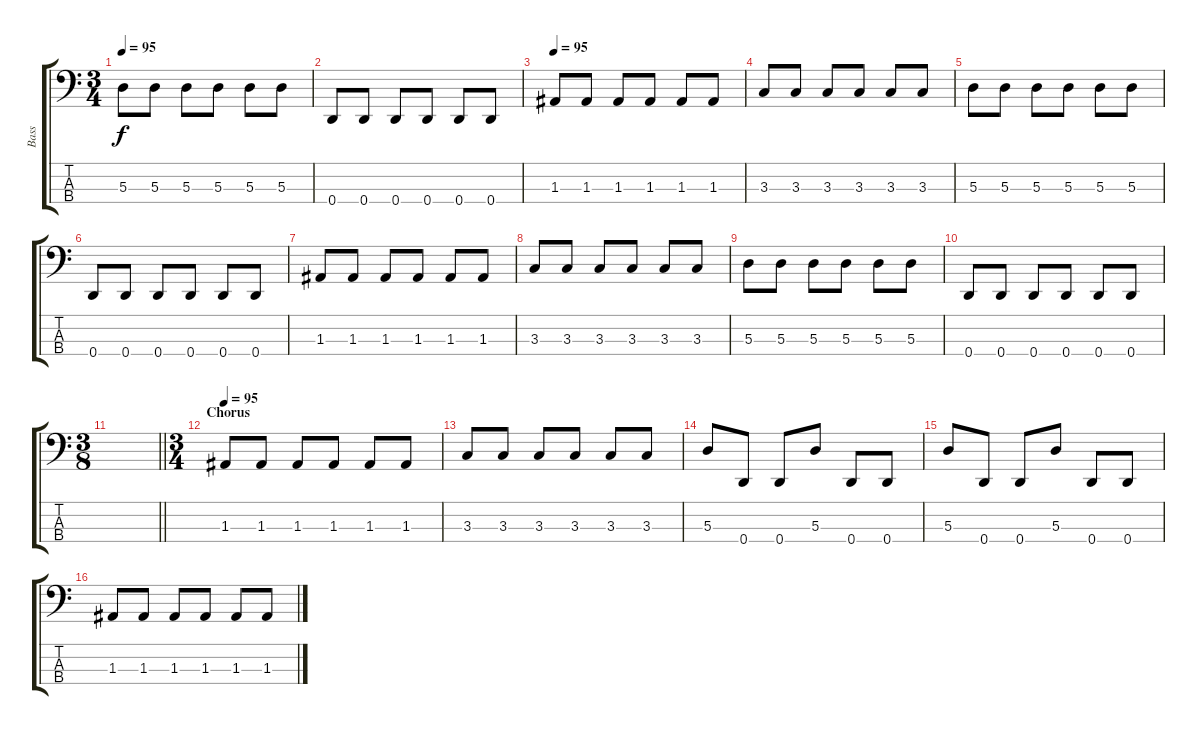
\track ("Bass" "Bass") {instrument electricbassfinger}
\staff {score tabs}
\tuning (G2 D2 A1 D1) {hide}
\ts (3 4)
\tempo 95
\clef f4
\ks c
5.3.8{dy f} 5.3.8 5.3.8 5.3.8 5.3.8 5.3.8 |
0.4.8 0.4.8 0.4.8 0.4.8 0.4.8 0.4.8 |
\tempo 95
1.3.8 1.3.8 1.3.8 1.3.8 1.3.8 1.3.8 |
3.3.8 3.3.8 3.3.8 3.3.8 3.3.8 3.3.8 |
5.3.8 5.3.8 5.3.8 5.3.8 5.3.8 5.3.8 |
0.4.8 0.4.8 0.4.8 0.4.8 0.4.8 0.4.8 |
1.3.8 1.3.8 1.3.8 1.3.8 1.3.8 1.3.8 |
3.3.8 3.3.8 3.3.8 3.3.8 3.3.8 3.3.8 |
5.3.8 5.3.8 5.3.8 5.3.8 5.3.8 5.3.8 |
0.4.8 0.4.8 0.4.8 0.4.8 0.4.8 0.4.8 |
\ts (3 8)
\barLineRight lightlight
|
\ts (3 4)
\section ("" "Chorus")
\tempo 95
1.3.8 1.3.8 1.3.8 1.3.8 1.3.8 1.3.8 |
3.3.8 3.3.8 3.3.8 3.3.8 3.3.8 3.3.8 |
5.3.8 0.4.8 0.4.8 5.3.8 0.4.8 0.4.8 |
5.3.8 0.4.8 0.4.8 5.3.8 0.4.8 0.4.8 |
1.3.8 1.3.8 1.3.8 1.3.8 1.3.8 1.3.8
